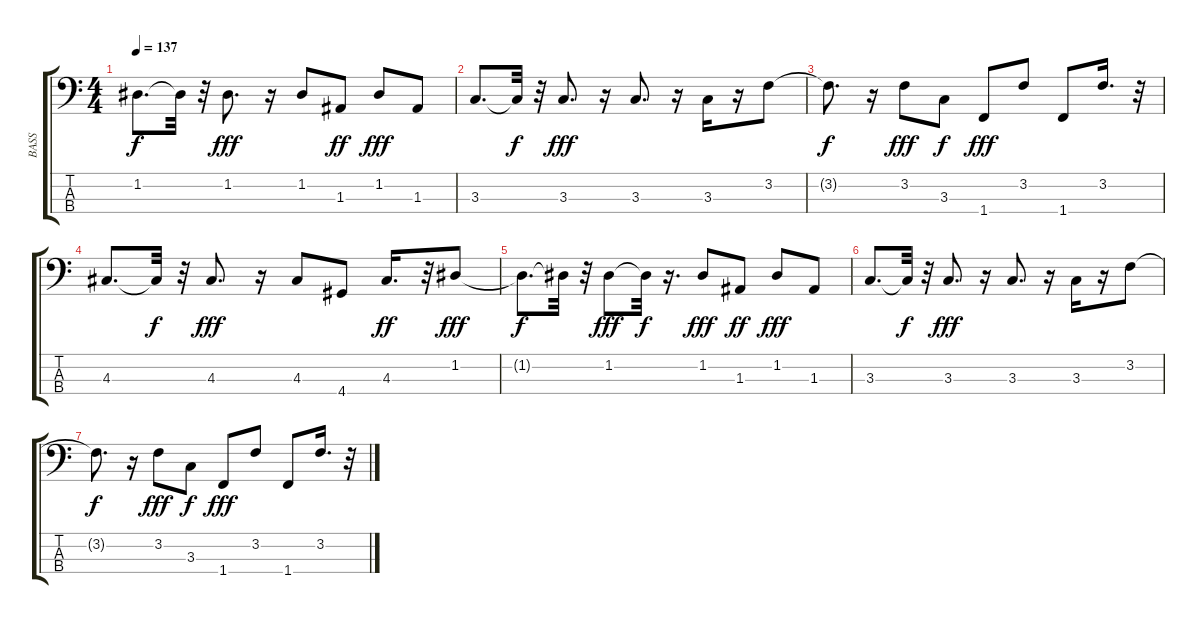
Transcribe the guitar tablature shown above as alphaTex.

\track ("BASS" "BASS") {instrument electricbassfinger}
\staff {score tabs}
\tuning (G2 D2 A1 E1) {hide}
\ts (4 4)
\tempo 137
\clef f4
\ks c
1.2{t}.8{d dy f} 1.2{t}.32 r.32 1.2.8{d dy fff} r.16 1.2.8 1.3.8{dy ff} 1.2.8{dy fff} 1.3.8 |
3.3.8{d} 3.3{t}.32{dy f} r.32 3.3.8{d dy fff} r.16 3.3.8{d} r.16 3.3.16 r.16 3.2.8 |
3.2{t}.8{d dy f} r.16 3.2.8{dy fff} 3.3.8{dy f} 1.4.8{dy fff} 3.2.8 1.4.8 3.2.16{d} r.32 |
4.3.8{d} 4.3{t}.32{dy f} r.32 4.3.8{d dy fff} r.16 4.3.8 4.4.8 4.3.16{d dy ff} r.32 1.2.8{dy fff} |
1.2{t}.8{d dy f} 1.2{t}.32 r.32 1.2.8{dy fff} 1.2{t}.32{dy f} r.16{d} 1.2.8{dy fff} 1.3.8{dy ff} 1.2.8{dy fff} 1.3.8 |
3.3.8{d} 3.3{t}.32{dy f} r.32 3.3.8{d dy fff} r.16 3.3.8{d} r.16 3.3.16 r.16 3.2.8 |
3.2{t}.8{d dy f} r.16 3.2.8{dy fff} 3.3.8{dy f} 1.4.8{dy fff} 3.2.8 1.4.8 3.2.16{d} r.32
